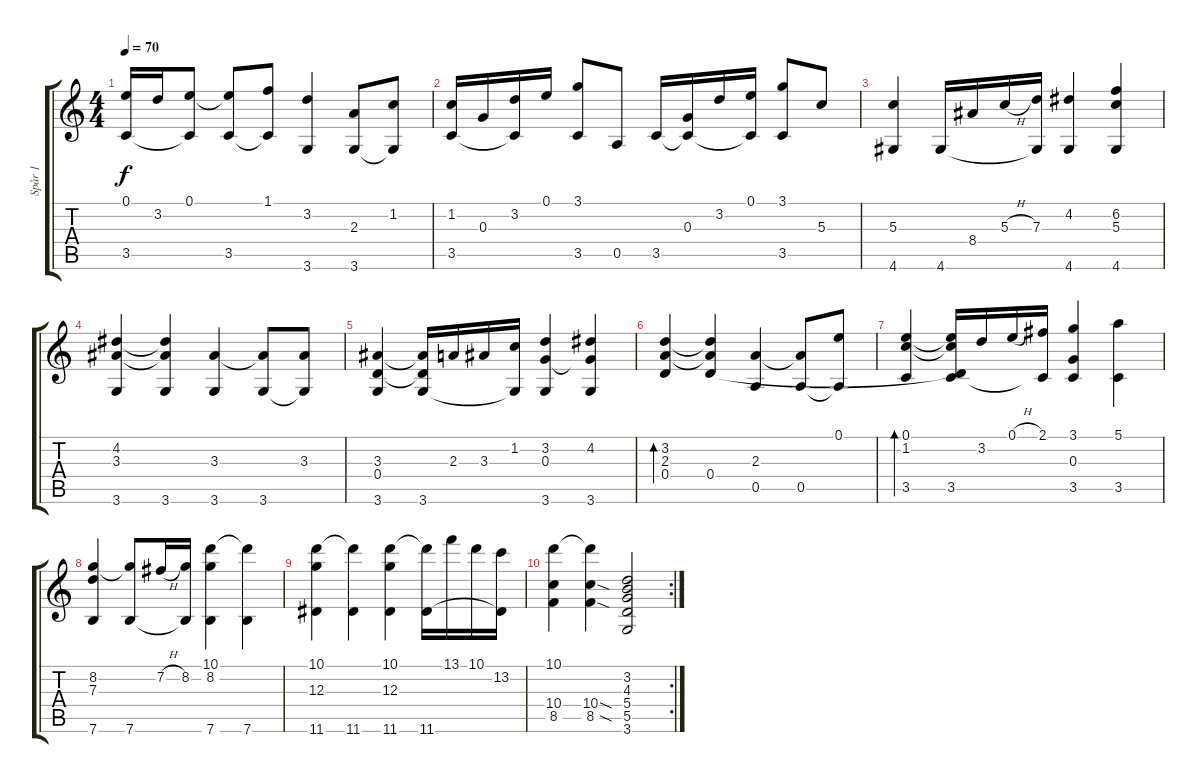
\track ("Spår 1" "Spår 1") {instrument acousticguitarsteel}
\staff {score tabs}
\tuning (E4 B3 G3 D3 A2 E2) {hide}
\ts (4 4)
\tempo 70
\clef g2
\ks c
(0.1 3.5).16{dy f} 3.2.16 (0.1 3.5{t}).8 (0.1{t} 3.5).8 (1.1 3.5{t}).8 (3.2 3.6).4 (2.3 3.6).8 (1.2 3.6{t}).8 |
(1.2 3.5).16 0.3.16 (3.2 3.5{t}).16 0.1.16 (3.1 3.5).8 0.5.8 3.5.16 (0.3 3.5{t}).16 3.2.16 (0.1 3.5{t}).16 (3.1 3.5).8 5.3.8 |
(5.3 4.6).4 4.6.16 8.4.16 5.3{h}.16 (7.3 4.6{t}).16 (4.2 4.6).4 (6.2 5.3 4.6).4 |
(4.2 3.3 3.6).4 (4.2{t} 3.3{t} 3.6).4 (3.3 3.6).4 (3.3{t} 3.6).8 (3.3 3.6{t}).8 |
(3.3 0.4 3.6).4 (3.3{t} 0.4{t} 3.6).16 2.3.16 3.3.16 (1.2 3.6{t}).16 (3.2 0.3 3.6).4 (4.2 0.3{t} 3.6).4 |
(3.2 2.3 0.4).4{bd 60} (3.2{t} 2.3{t} 0.4).4 (2.3 0.5).4 (2.3{t} 0.5).8 (0.1 0.5{t}).8 |
(0.1 1.2 3.5).4{bd 60} (0.1{t} 1.2{t} 0.4{t} 3.5).16 3.2.16 0.1{h}.16 (2.1 3.5{t}).16 (3.1 0.3 3.5).4 (5.1 3.5).4 |
(8.2 7.3 7.6).4 (8.2{t} 7.6).8 7.2{h}.16 (8.2 7.6{t}).16 (10.1 8.2 7.6).4 (10.1{t} 7.6).4 |
(10.1 12.3 11.6).4 (10.1{t} 11.6).4 (10.1 12.3 11.6).4 (10.1{t} 11.6).16 13.1.16 10.1.16 (13.2 11.6{t}).16 |
\rc 2
(10.1 10.4 8.5).4 (10.1{t} 10.4{sod} 8.5{sod}).4 (3.2 4.3 5.4 5.5 3.6).2
